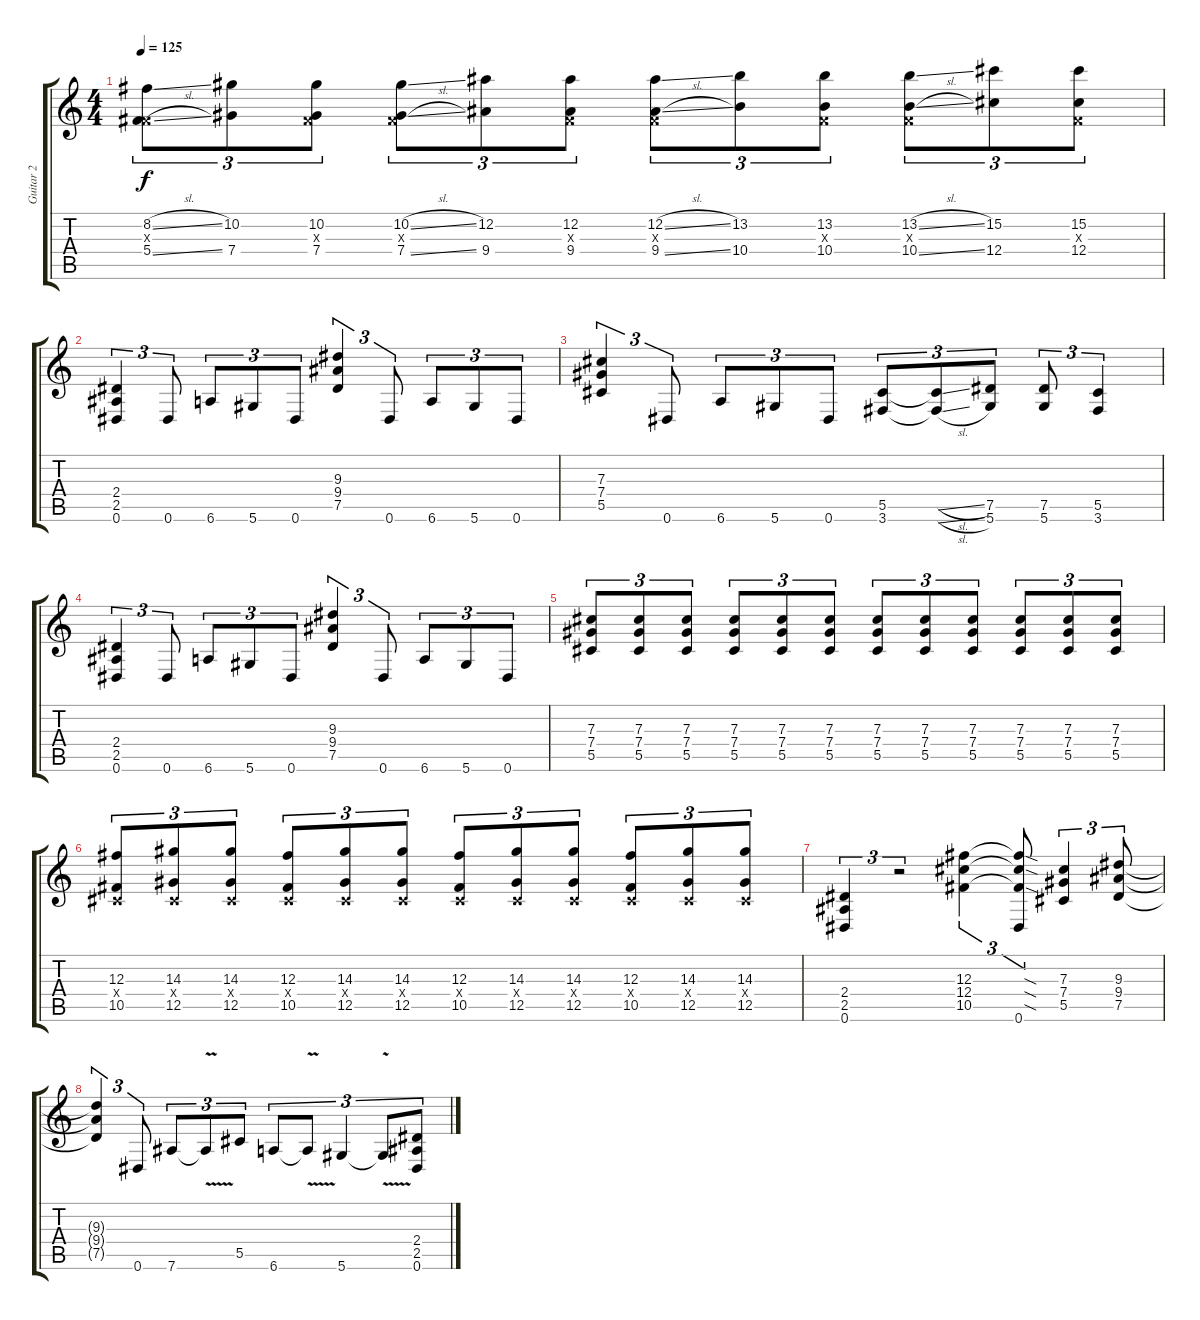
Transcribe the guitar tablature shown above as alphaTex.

\track ("Guitar 2" "Guitar 2") {instrument distortionguitar}
\staff {score tabs}
\tuning (Eb4 Bb3 Gb3 Db3 Ab2 Eb2) {hide}
\ts (4 4)
\tempo 125
\clef g2
\ks c
(8.2{sl} 0.3{x} 5.4{sl}).8{tu (3 2) dy f} (10.2 7.4).8{tu (3 2)} (10.2 0.3{x} 7.4).8{tu (3 2)} (10.2{sl} 0.3{x} 7.4{sl}).8{tu (3 2)} (12.2 9.4).8{tu (3 2)} (12.2 0.3{x} 9.4).8{tu (3 2)} (12.2{sl} 0.3{x} 9.4{sl}).8{tu (3 2)} (13.2 10.4).8{tu (3 2)} (13.2 0.3{x} 10.4).8{tu (3 2)} (13.2{sl} 0.3{x} 10.4{sl}).8{tu (3 2)} (15.2 12.4).8{tu (3 2)} (15.2 0.3{x} 12.4).8{tu (3 2)} |
(2.4 2.5 0.6).4{tu (3 2)} 0.6.8{tu (3 2)} 6.6.8{tu (3 2)} 5.6.8{tu (3 2)} 0.6.8{tu (3 2)} (9.3 9.4 7.5).4{tu (3 2)} 0.6.8{tu (3 2)} 6.6.8{tu (3 2)} 5.6.8{tu (3 2)} 0.6.8{tu (3 2)} |
(7.3 7.4 5.5).4{tu (3 2)} 0.6.8{tu (3 2)} 6.6.8{tu (3 2)} 5.6.8{tu (3 2)} 0.6.8{tu (3 2)} (5.5 3.6).8{tu (3 2)} (5.5{sl t} 3.6{sl t}).8{tu (3 2)} (7.5 5.6).8{tu (3 2)} (7.5 5.6).8{tu (3 2)} (5.5 3.6).4{tu (3 2)} |
(2.4 2.5 0.6).4{tu (3 2)} 0.6.8{tu (3 2)} 6.6.8{tu (3 2)} 5.6.8{tu (3 2)} 0.6.8{tu (3 2)} (9.3 9.4 7.5).4{tu (3 2)} 0.6.8{tu (3 2)} 6.6.8{tu (3 2)} 5.6.8{tu (3 2)} 0.6.8{tu (3 2)} |
(7.3 7.4 5.5).8{tu (3 2)} (7.3 7.4 5.5).8{tu (3 2)} (7.3 7.4 5.5).8{tu (3 2)} (7.3 7.4 5.5).8{tu (3 2)} (7.3 7.4 5.5).8{tu (3 2)} (7.3 7.4 5.5).8{tu (3 2)} (7.3 7.4 5.5).8{tu (3 2)} (7.3 7.4 5.5).8{tu (3 2)} (7.3 7.4 5.5).8{tu (3 2)} (7.3 7.4 5.5).8{tu (3 2)} (7.3 7.4 5.5).8{tu (3 2)} (7.3 7.4 5.5).8{tu (3 2)} |
(12.3 0.4{x} 10.5).8{tu (3 2)} (14.3 0.4{x} 12.5).8{tu (3 2)} (14.3 0.4{x} 12.5).8{tu (3 2)} (12.3 0.4{x} 10.5).8{tu (3 2)} (14.3 0.4{x} 12.5).8{tu (3 2)} (14.3 0.4{x} 12.5).8{tu (3 2)} (12.3 0.4{x} 10.5).8{tu (3 2)} (14.3 0.4{x} 12.5).8{tu (3 2)} (14.3 0.4{x} 12.5).8{tu (3 2)} (12.3 0.4{x} 10.5).8{tu (3 2)} (14.3 0.4{x} 12.5).8{tu (3 2)} (14.3 0.4{x} 12.5).8{tu (3 2)} |
(2.4 2.5 0.6).4{tu (3 2)} r.2{tu (3 2)} (12.3 12.4 10.5).4{tu (3 2)} (12.3{sod t} 12.4{sod t} 10.5{sod t} 0.6).8{tu (3 2)} (7.3 7.4 5.5).4{tu (3 2)} (9.3 9.4 7.5).8{tu (3 2)} |
(9.3{t} 9.4{t} 7.5{t}).4{tu (3 2)} 0.6.8{tu (3 2)} 7.6.8{tu (3 2)} 7.6{v t}.8{tu (3 2)} 5.5.8{tu (3 2)} 6.6.8{tu (3 2)} 6.6{v t}.8{tu (3 2)} 5.6.4{tu (3 2)} 5.6{v t}.8{tu (3 2)} (2.4 2.5 0.6).8{tu (3 2)}
